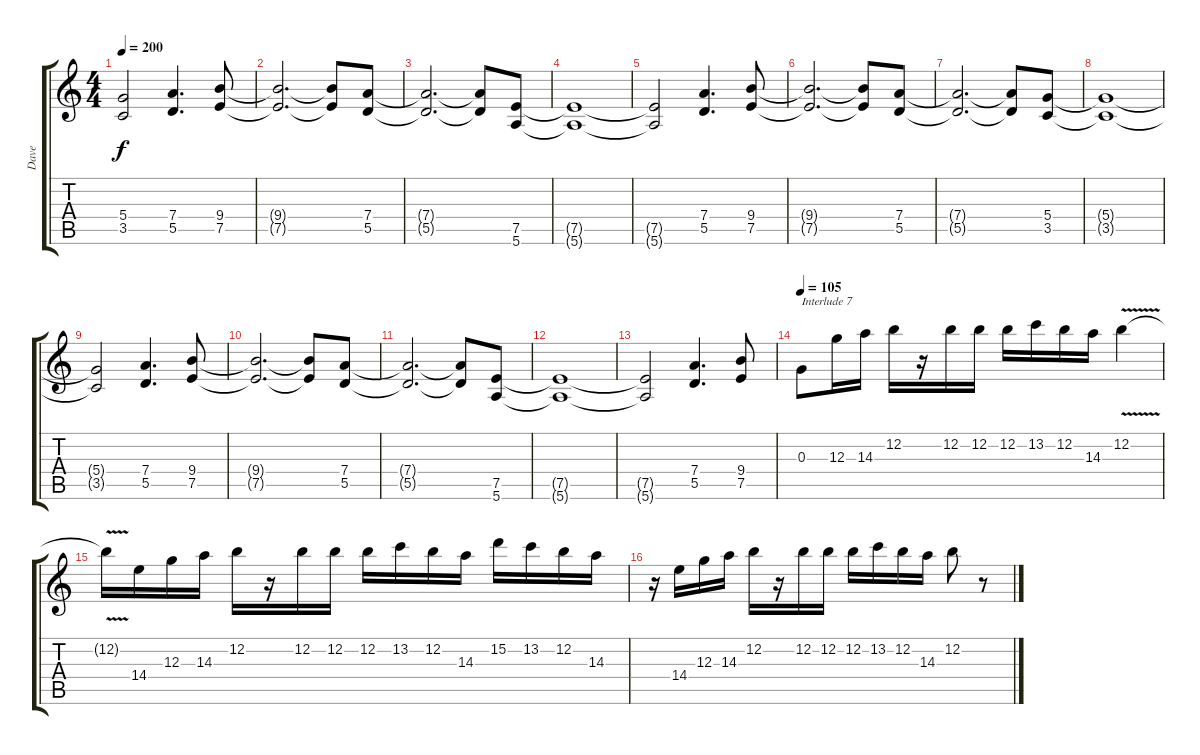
\track ("Dave " "Dave ") {instrument distortionguitar}
\staff {score tabs}
\tuning (E4 B3 G3 D3 A2 E2) {hide}
\ts (4 4)
\tempo 200
\clef g2
\ks c
(5.4{t} 3.5{t}).2{dy f} (7.4 5.5).4{d} (9.4 7.5).8 |
(9.4{t} 7.5{t}).2{d} (9.4{t} 7.5{t}).8 (7.4 5.5).8 |
(7.4{t} 5.5{t}).2{d} (7.4{t} 5.5{t}).8 (7.5 5.6).8 |
(7.5{t} 5.6{t}).1 |
(7.5{t} 5.6{t}).2 (7.4 5.5).4{d} (9.4 7.5).8 |
(9.4{t} 7.5{t}).2{d} (9.4{t} 7.5{t}).8 (7.4 5.5).8 |
(7.4{t} 5.5{t}).2{d} (7.4{t} 5.5{t}).8 (5.4 3.5).8 |
(5.4{t} 3.5{t}).1 |
(5.4{t} 3.5{t}).2 (7.4 5.5).4{d} (9.4 7.5).8 |
(9.4{t} 7.5{t}).2{d} (9.4{t} 7.5{t}).8 (7.4 5.5).8 |
(7.4{t} 5.5{t}).2{d} (7.4{t} 5.5{t}).8 (7.5 5.6).8 |
(7.5{t} 5.6{t}).1 |
(7.5{t} 5.6{t}).2 (7.4 5.5).4{d} (9.4 7.5).8 |
\tempo 105
0.3.8{txt "Interlude 7"} 12.3.16 14.3.16 12.2.16 r.16 12.2.16 12.2.16 12.2.16 13.2.16 12.2.16 14.3.16 12.2{v}.4 |
12.2{t}.16 14.4.16 12.3.16 14.3.16 12.2.16 r.16 12.2.16 12.2.16 12.2.16 13.2.16 12.2.16 14.3.16 15.2.16 13.2.16 12.2.16 14.3.16 |
r.16 14.4.16 12.3.16 14.3.16 12.2.16 r.16 12.2.16 12.2.16 12.2.16 13.2.16 12.2.16 14.3.16 12.2.8 r.8
